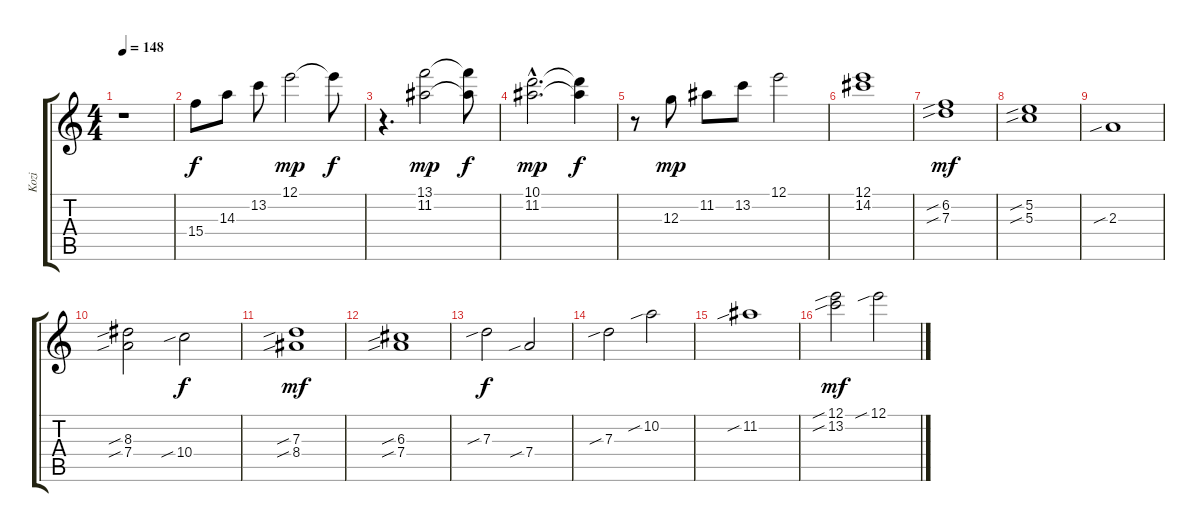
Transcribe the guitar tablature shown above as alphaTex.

\track ("Kozi" "Kozi") {instrument overdrivenguitar}
\staff {score tabs}
\tuning (E4 B3 G3 D3 A2 E2) {hide}
\ts (4 4)
\tempo 148
\clef g2
\ks c
r.1{dy f} |
15.4.8 14.3.8 13.2.8 12.1.2{dy mp} 12.1{t}.8{dy f} |
r.4{d} (13.1 11.2).2{dy mp} (13.1{t} 11.2{t}).8{dy f} |
(10.1{hac} 11.2{hac}).2{d dy mp} (10.1{t} 11.2{t}).4{dy f} |
r.8 12.3.8{dy mp} 11.2.8 13.2.8 12.1.2 |
(12.1 14.2).1{volume 10 instrument overdrivenguitar} |
(6.2{sib} 7.3{sib}).1{dy mf} |
(5.2{sib} 5.3{sib}).1 |
2.3{sib}.1 |
(8.3{sib} 7.4{sib}).2 10.4{sib}.2{dy f} |
(7.3{sib} 8.4{sib}).1{dy mf} |
(6.3{sib} 7.4{sib}).1 |
7.3{sib}.2{dy f} 7.4{sib}.2 |
7.3{sib}.2 10.2{sib}.2 |
11.2{sib}.1 |
(12.1{sib} 13.2{sib}).2{dy mf} 12.1{sib}.2
